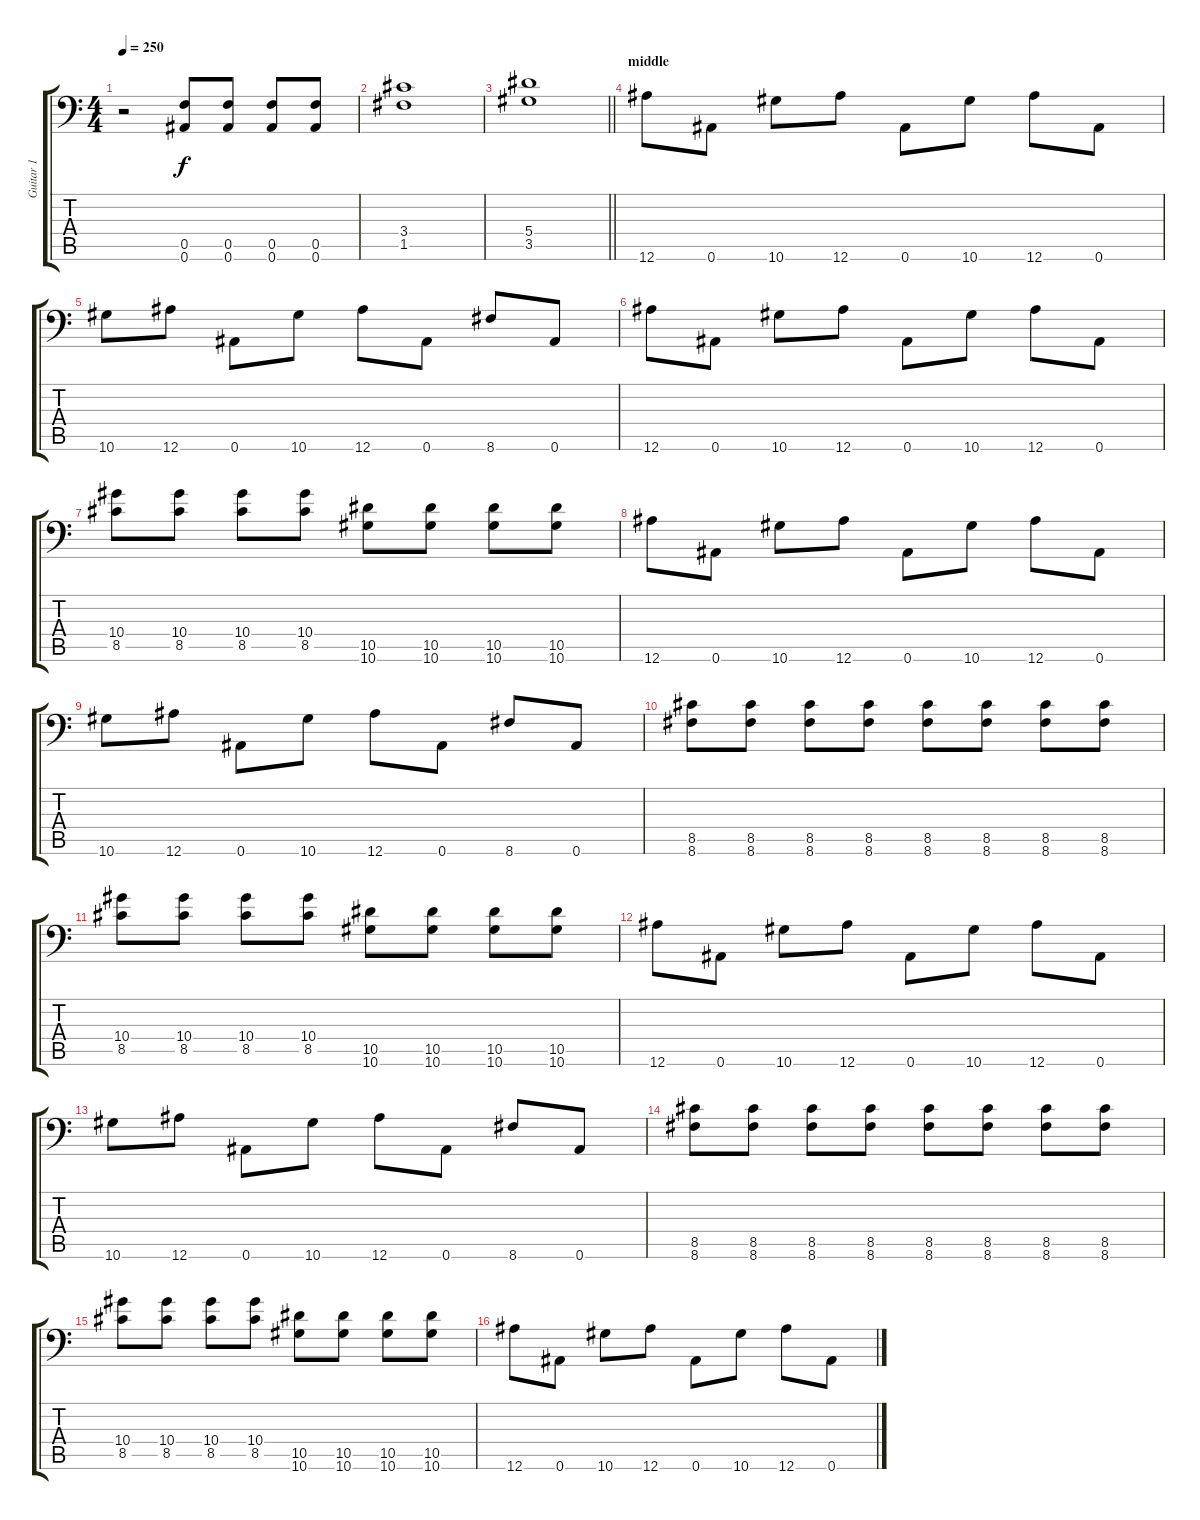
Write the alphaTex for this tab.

\track ("Guitar 1" "Guitar 1") {instrument distortionguitar}
\staff {score tabs}
\tuning (C4 G3 Eb3 Bb2 F2 Bb1) {hide}
\ts (4 4)
\tempo 250
\clef f4
\ks c
r.2{dy f} (0.5 0.6).8 (0.5 0.6).8 (0.5 0.6).8 (0.5 0.6).8 |
(3.4 1.5).1 |
\barLineRight lightlight
(5.4 3.5).1 |
\section ("" "middle")
12.6.8 0.6.8 10.6.8 12.6.8 0.6.8 10.6.8 12.6.8 0.6.8 |
10.6.8 12.6.8 0.6.8 10.6.8 12.6.8 0.6.8 8.6.8 0.6.8 |
12.6.8 0.6.8 10.6.8 12.6.8 0.6.8 10.6.8 12.6.8 0.6.8 |
(10.4 8.5).8 (10.4 8.5).8 (10.4 8.5).8 (10.4 8.5).8 (10.5 10.6).8 (10.5 10.6).8 (10.5 10.6).8 (10.5 10.6).8 |
12.6.8 0.6.8 10.6.8 12.6.8 0.6.8 10.6.8 12.6.8 0.6.8 |
10.6.8 12.6.8 0.6.8 10.6.8 12.6.8 0.6.8 8.6.8 0.6.8 |
(8.5 8.6).8 (8.5 8.6).8 (8.5 8.6).8 (8.5 8.6).8 (8.5 8.6).8 (8.5 8.6).8 (8.5 8.6).8 (8.5 8.6).8 |
(10.4 8.5).8 (10.4 8.5).8 (10.4 8.5).8 (10.4 8.5).8 (10.5 10.6).8 (10.5 10.6).8 (10.5 10.6).8 (10.5 10.6).8 |
12.6.8 0.6.8 10.6.8 12.6.8 0.6.8 10.6.8 12.6.8 0.6.8 |
10.6.8 12.6.8 0.6.8 10.6.8 12.6.8 0.6.8 8.6.8 0.6.8 |
(8.5 8.6).8 (8.5 8.6).8 (8.5 8.6).8 (8.5 8.6).8 (8.5 8.6).8 (8.5 8.6).8 (8.5 8.6).8 (8.5 8.6).8 |
(10.4 8.5).8 (10.4 8.5).8 (10.4 8.5).8 (10.4 8.5).8 (10.5 10.6).8 (10.5 10.6).8 (10.5 10.6).8 (10.5 10.6).8 |
12.6.8 0.6.8 10.6.8 12.6.8 0.6.8 10.6.8 12.6.8 0.6.8
